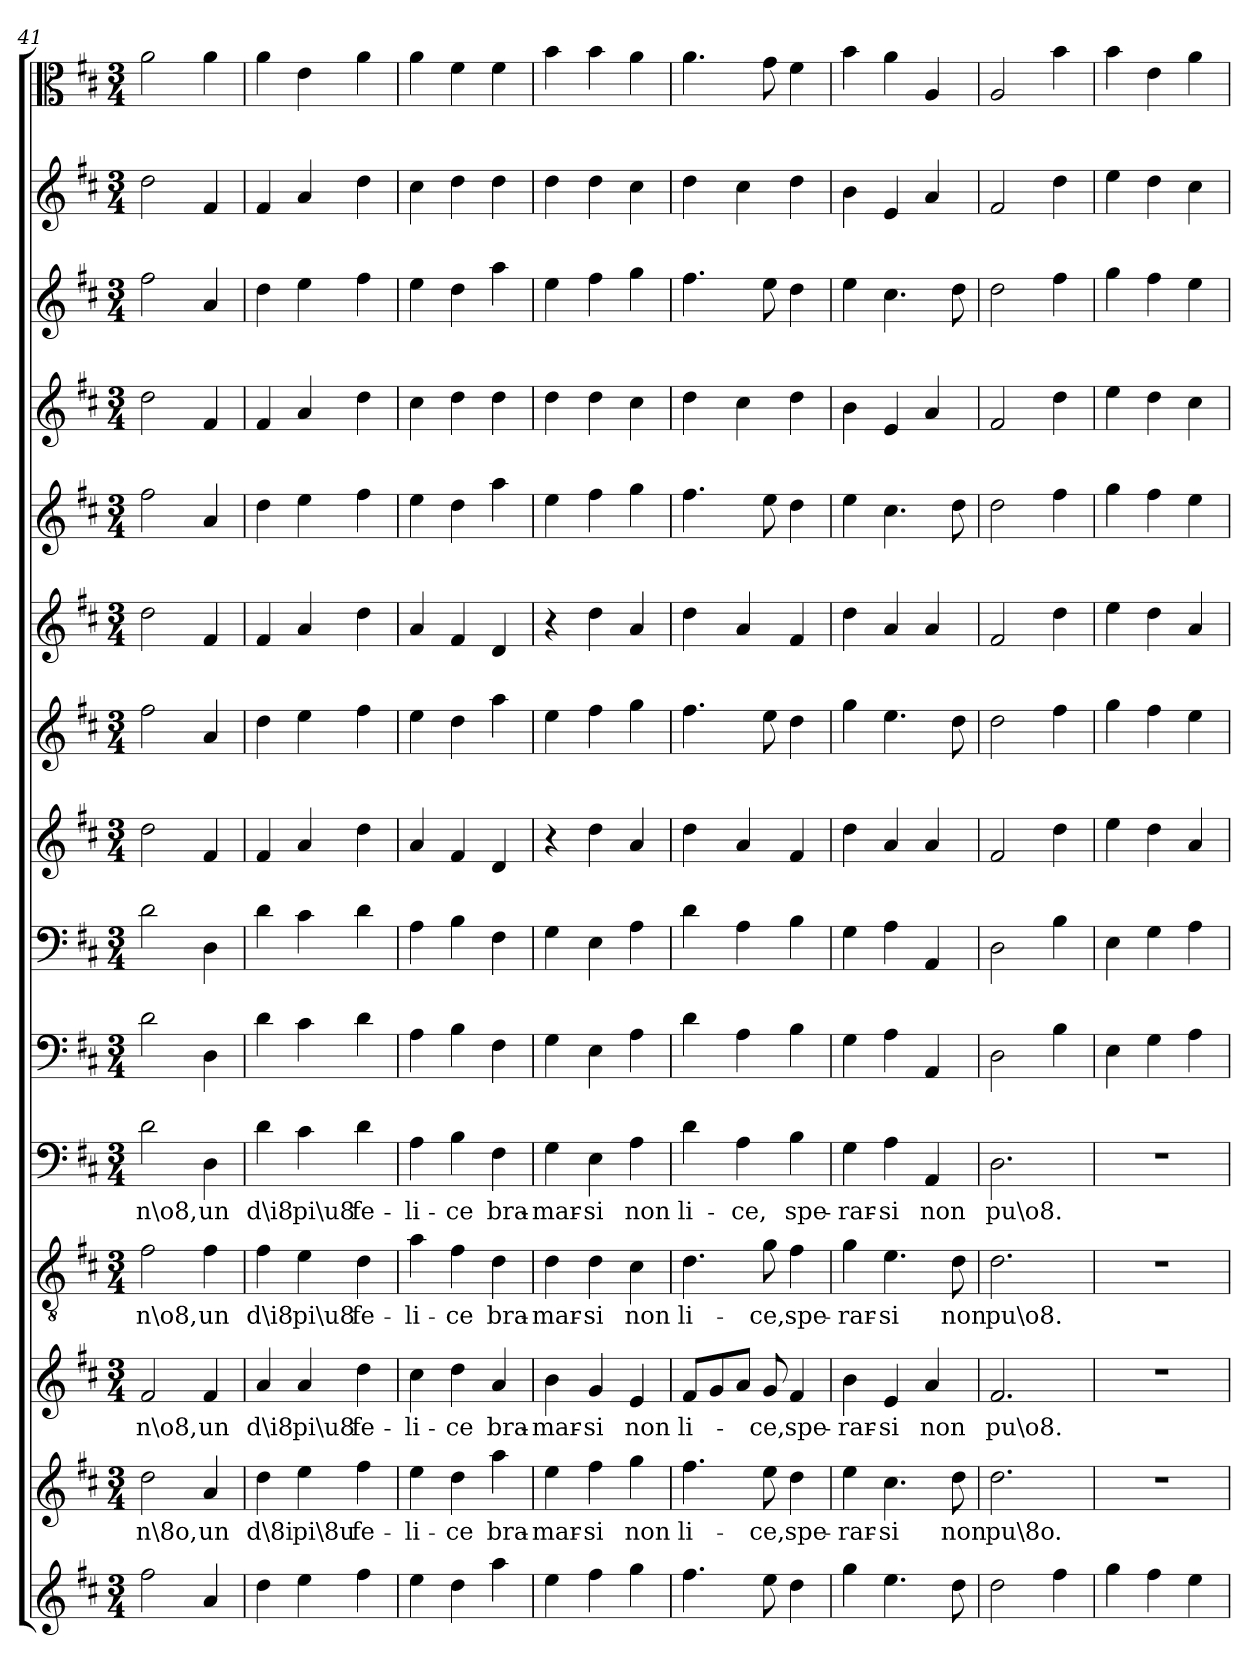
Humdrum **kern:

**kern	**kern	**text	**kern	**text	**kern	**text	**kern	**text	**kern	**kern	**kern	**kern	**kern	**kern	**kern	**kern	**kern	**kern
*part15	*part14	*part14	*part13	*part13	*part12	*part12	*part11	*part11	*part10	*part9	*part8	*part7	*part6	*part5	*part4	*part3	*part2	*part1
*staff15	*staff14	*staff14	*staff13	*staff13	*staff12	*staff12	*staff11	*staff11	*staff10	*staff9	*staff8	*staff7	*staff6	*staff5	*staff4	*staff3	*staff2	*staff1
*clefG2	*clefG2	*	*clefG2	*	*clefGv2	*	*clefF4	*	*clefF4	*clefF4	*clefG2	*clefG2	*clefG2	*clefG2	*clefG2	*clefG2	*clefG2	*clefC3
*k[f#c#]	*k[f#c#]	*	*k[f#c#]	*	*k[f#c#]	*	*k[f#c#]	*	*k[f#c#]	*k[f#c#]	*k[f#c#]	*k[f#c#]	*k[f#c#]	*k[f#c#]	*k[f#c#]	*k[f#c#]	*k[f#c#]	*k[f#c#]
*D:	*D:	*	*D:	*	*D:	*	*D:	*	*D:	*D:	*D:	*D:	*D:	*D:	*D:	*D:	*D:	*D:
*M3/4	*M3/4	*	*M3/4	*	*M3/4	*	*M3/4	*	*M3/4	*M3/4	*M3/4	*M3/4	*M3/4	*M3/4	*M3/4	*M3/4	*M3/4	*M3/4
=41	=41	=41	=41	=41	=41	=41	=41	=41	=41	=41	=41	=41	=41	=41	=41	=41	=41	=41
2ff#\	2dd\	n\8o,	2f#/	n\o8,	2f#\	n\o8,	2d\	n\o8,	2d\	2d\	2dd\	2ff#\	2dd\	2ff#\	2dd\	2ff#\	2dd\	2a\
4a/	4a/	un	4f#/	un	4f#\	un	4D\	un	4D\	4D\	4f#/	4a/	4f#/	4a/	4f#/	4a/	4f#/	4a\
=42	=42	=42	=42	=42	=42	=42	=42	=42	=42	=42	=42	=42	=42	=42	=42	=42	=42	=42
4dd\	4dd\	d\8i	4a/	d\i8	4f#\	d\i8	4d\	d\i8	4d\	4d\	4f#/	4dd\	4f#/	4dd\	4f#/	4dd\	4f#/	4a\
4ee\	4ee\	pi\8u	4a/	pi\u8	4e\	pi\u8	4c#\	pi\u8	4c#\	4c#\	4a/	4ee\	4a/	4ee\	4a/	4ee\	4a/	4e\
4ff#\	4ff#\	fe-	4dd\	fe-	4d\	fe-	4d\	fe-	4d\	4d\	4dd\	4ff#\	4dd\	4ff#\	4dd\	4ff#\	4dd\	4a\
=43	=43	=43	=43	=43	=43	=43	=43	=43	=43	=43	=43	=43	=43	=43	=43	=43	=43	=43
4ee\	4ee\	-li-	4cc#\	-li-	4a\	-li-	4A\	-li-	4A\	4A\	4a/	4ee\	4a/	4ee\	4cc#\	4ee\	4cc#\	4a\
4dd\	4dd\	-ce	4dd\	-ce	4f#\	-ce	4B\	-ce	4B\	4B\	4f#/	4dd\	4f#/	4dd\	4dd\	4dd\	4dd\	4f#\
4aa\	4aa\	bra-	4a/	bra-	4d\	bra-	4F#\	bra-	4F#\	4F#\	4d/	4aa\	4d/	4aa\	4dd\	4aa\	4dd\	4f#\
=44	=44	=44	=44	=44	=44	=44	=44	=44	=44	=44	=44	=44	=44	=44	=44	=44	=44	=44
4ee\	4ee\	-mar-	4b\	-mar-	4d\	-mar-	4G\	-mar-	4G\	4G\	4r	4ee\	4r	4ee\	4dd\	4ee\	4dd\	4b\
4ff#\	4ff#\	-si	4g/	-si	4d\	-si	4E\	-si	4E\	4E\	4dd\	4ff#\	4dd\	4ff#\	4dd\	4ff#\	4dd\	4b\
4gg\	4gg\	non	4e/	non	4c#\	non	4A\	non	4A\	4A\	4a/	4gg\	4a/	4gg\	4cc#\	4gg\	4cc#\	4a\
=45	=45	=45	=45	=45	=45	=45	=45	=45	=45	=45	=45	=45	=45	=45	=45	=45	=45	=45
4.ff#\	4.ff#\	li-	8f#/L	li-	4.d\	li-	4d\	li-	4d\	4d\	4dd\	4.ff#\	4dd\	4.ff#\	4dd\	4.ff#\	4dd\	4.a\
.	.	.	8g/	.	.	.	.	.	.	.	.	.	.	.	.	.	.	.
.	.	.	8a/J	.	.	.	4A\	-ce,	4A\	4A\	4a/	.	4a/	.	4cc#\	.	4cc#\	.
8ee\	8ee\	-ce,	8g/	-ce,	8g\	-ce,	.	.	.	.	.	8ee\	.	8ee\	.	8ee\	.	8g\
4dd\	4dd\	spe-	4f#/	spe-	4f#\	spe-	4B\	spe-	4B\	4B\	4f#/	4dd\	4f#/	4dd\	4dd\	4dd\	4dd\	4f#\
=46	=46	=46	=46	=46	=46	=46	=46	=46	=46	=46	=46	=46	=46	=46	=46	=46	=46	=46
4gg\	4ee\	-rar-	4b\	-rar-	4g\	-rar-	4G\	-rar-	4G\	4G\	4dd\	4gg\	4dd\	4ee\	4b\	4ee\	4b\	4b\
4.ee\	4.cc#\	-si	4e/	-si	4.e\	-si	4A\	-si	4A\	4A\	4a/	4.ee\	4a/	4.cc#\	4e/	4.cc#\	4e/	4a\
.	.	.	4a/	non	.	.	4AA/	non	4AA/	4AA/	4a/	.	4a/	.	4a/	.	4a/	4A/
8dd\	8dd\	non	.	.	8d\	non	.	.	.	.	.	8dd\	.	8dd\	.	8dd\	.	.
=47	=47	=47	=47	=47	=47	=47	=47	=47	=47	=47	=47	=47	=47	=47	=47	=47	=47	=47
2dd\	2.dd\	pu\8o.	2.f#/	pu\o8.	2.d\	pu\o8.	2.D\	pu\o8.	2D\	2D\	2f#/	2dd\	2f#/	2dd\	2f#/	2dd\	2f#/	2A/
4ff#\	.	.	.	.	.	.	.	.	4B\	4B\	4dd\	4ff#\	4dd\	4ff#\	4dd\	4ff#\	4dd\	4b\
=48	=48	=48	=48	=48	=48	=48	=48	=48	=48	=48	=48	=48	=48	=48	=48	=48	=48	=48
4gg\	2.r	.	2.r	.	2.r	.	2.r	.	4E\	4E\	4ee\	4gg\	4ee\	4gg\	4ee\	4gg\	4ee\	4b\
4ff#\	.	.	.	.	.	.	.	.	4G\	4G\	4dd\	4ff#\	4dd\	4ff#\	4dd\	4ff#\	4dd\	4e\
4ee\	.	.	.	.	.	.	.	.	4A\	4A\	4a/	4ee\	4a/	4ee\	4cc#\	4ee\	4cc#\	4a\
=	=	=	=	=	=	=	=	=	=	=	=	=	=	=	=	=	=	=
*-	*-	*-	*-	*-	*-	*-	*-	*-	*-	*-	*-	*-	*-	*-	*-	*-	*-	*-
